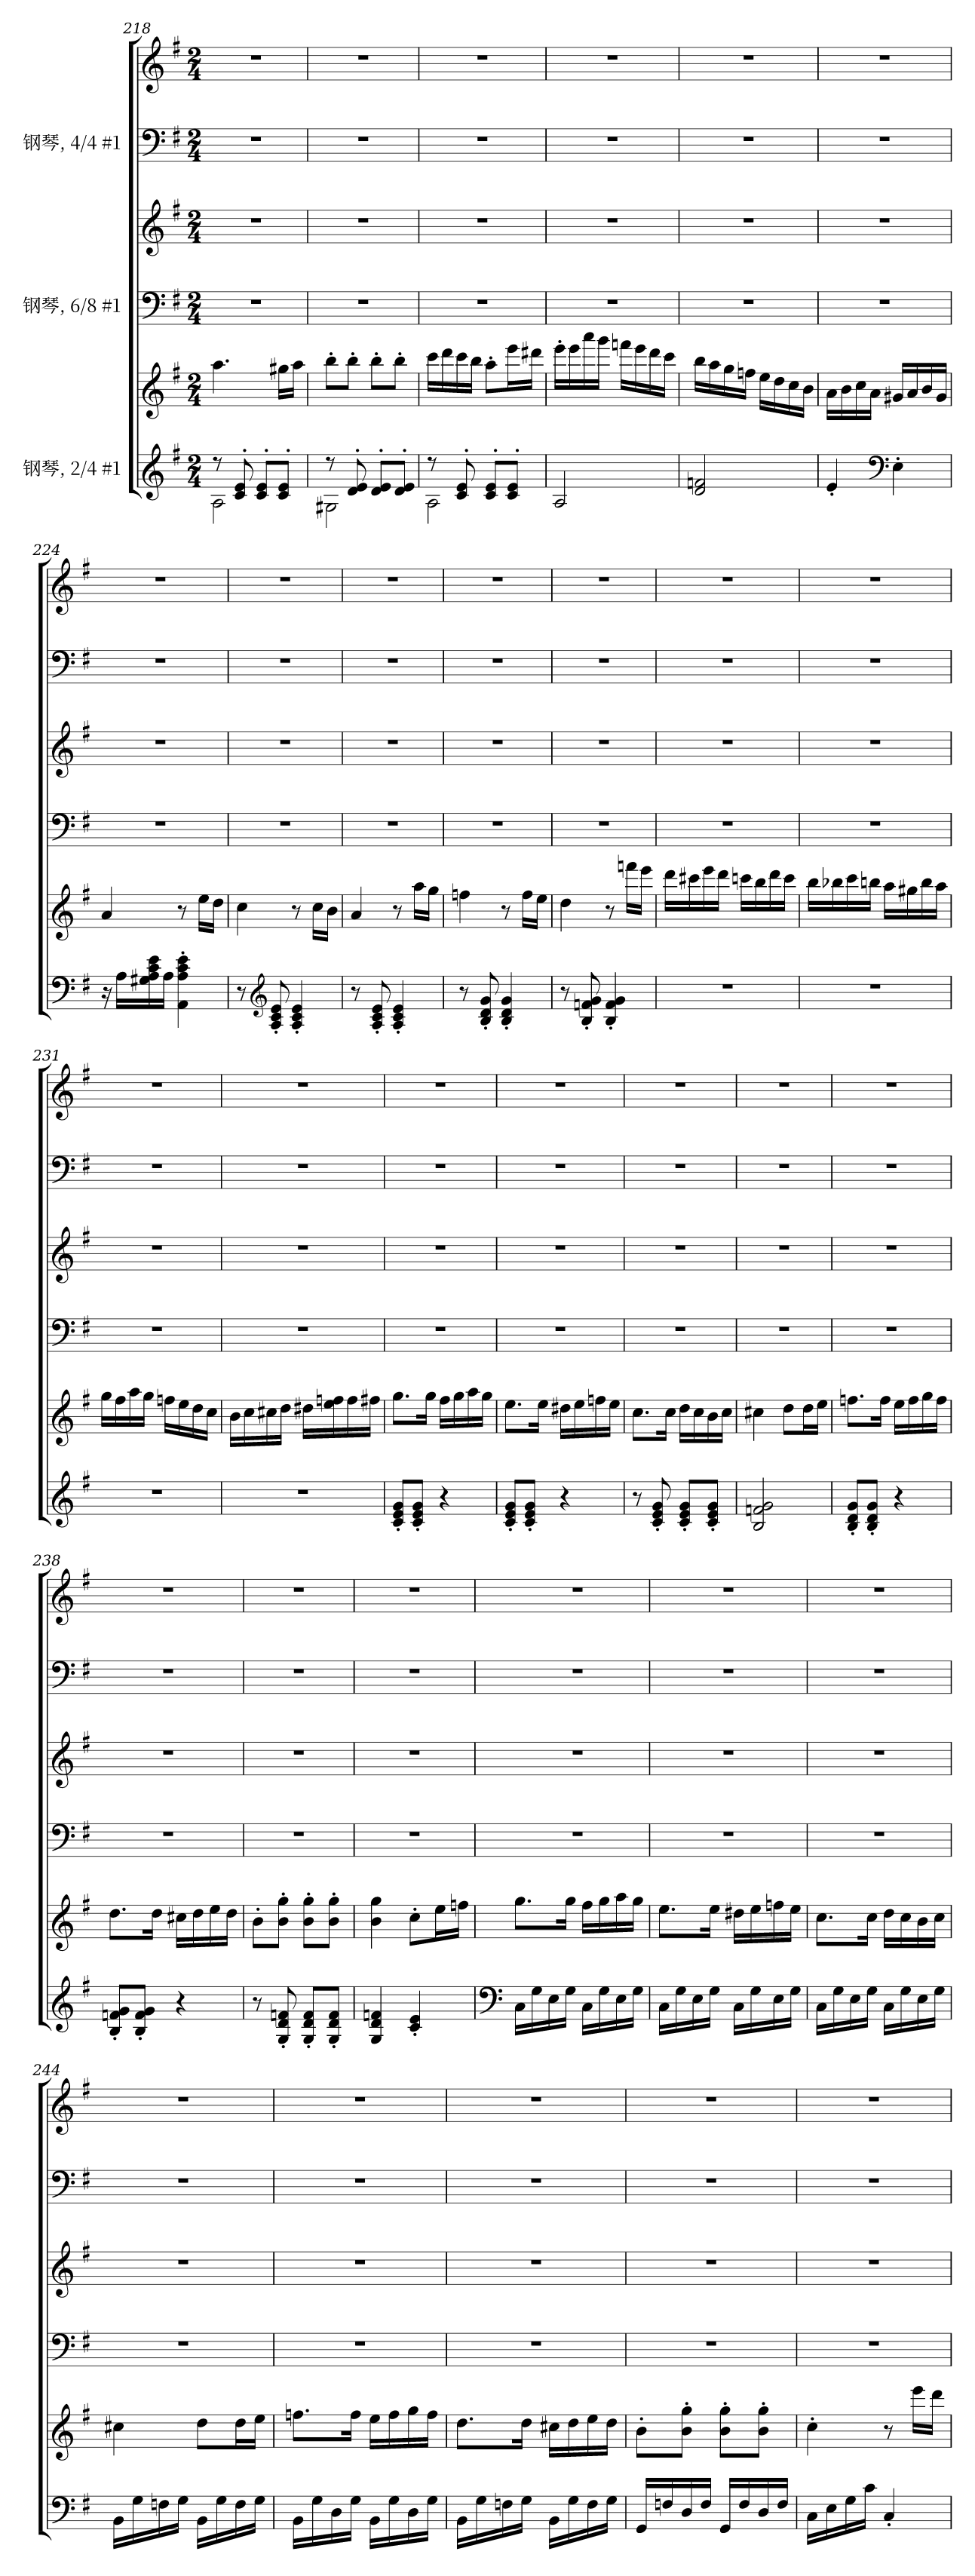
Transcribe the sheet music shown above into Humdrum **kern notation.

**kern	**kern	**kern	**kern	**kern	**kern
*part3	*part3	*part2	*part2	*part1	*part1
*staff6	*staff5	*staff4	*staff3	*staff2	*staff1
*I"钢琴, 2/4 #1	*	*I"钢琴, 6/8 #1	*	*I"钢琴, 4/4 #1	*
!!LO:PB:g=z
*clefG2	*clefG2	*clefF4	*clefG2	*clefF4	*clefG2
*k[f#]	*k[f#]	*k[f#]	*k[f#]	*k[f#]	*k[f#]
*M2/4	*M2/4	*M2/4	*M2/4	*M2/4	*M2/4
=218	=218	=218	=218	=218	=218
*^	*	*	*	*	*
8r	2A\	4.aa\	2r	2r	2r	2r
8c/' 8e/'	.	.	.	.	.	.
8c/' 8e/'L	.	.	.	.	.	.
8c/' 8e/'J	.	16gg#X\LL	.	.	.	.
.	.	16aa\JJ	.	.	.	.
=219	=219	=219	=219	=219	=219	=219
8r	2G#X\	8bb'\L	2r	2r	2r	2r
8d/' 8e/'	.	8bb'\J	.	.	.	.
8d/' 8e/'L	.	8bb'\L	.	.	.	.
8d/' 8e/'J	.	8bb'\J	.	.	.	.
=220	=220	=220	=220	=220	=220	=220
8r	2A\	16ccc\LL	2r	2r	2r	2r
.	.	16ddd\	.	.	.	.
8c/' 8e/'	.	16ccc\	.	.	.	.
.	.	16bb\JJ	.	.	.	.
8c/' 8e/'L	.	8aa'\L	.	.	.	.
8c/' 8e/'J	.	16eee\L	.	.	.	.
.	.	16ddd#X\JJ	.	.	.	.
*v	*v	*	*	*	*	*
=221	=221	=221	=221	=221	=221
2A/	16eee'\LL	2r	2r	2r	2r
.	16eee\	.	.	.	.
.	16aaa\	.	.	.	.
.	16ggg\JJ	.	.	.	.
.	16fffn\LL	.	.	.	.
.	16eee\	.	.	.	.
.	16ddd\	.	.	.	.
.	16ccc\JJ	.	.	.	.
!!LO:LB:g=z
=222	=222	=222	=222	=222	=222
2d/ 2fn/	16bb\LL	2r	2r	2r	2r
.	16aa\	.	.	.	.
.	16gg\	.	.	.	.
.	16ffn\JJ	.	.	.	.
.	16ee\LL	.	.	.	.
.	16dd\	.	.	.	.
.	16cc\	.	.	.	.
.	16b\JJ	.	.	.	.
=223	=223	=223	=223	=223	=223
4e'/	16a\LL	2r	2r	2r	2r
.	16b\	.	.	.	.
.	16cc\	.	.	.	.
.	16a\JJ	.	.	.	.
*clefF4	*	*	*	*	*
4E'\	16g#X/LL	.	.	.	.
.	16a/	.	.	.	.
.	16b/	.	.	.	.
.	16g#/JJ	.	.	.	.
=224	=224	=224	=224	=224	=224
16r	4a/	2r	2r	2r	2r
16A\LL	.	.	.	.	.
16G#X\ 16A\ 16c\ 16e\	.	.	.	.	.
16A\JJ	.	.	.	.	.
4AA\' 4A\' 4c\' 4e\'	8r	.	.	.	.
.	16ee\LL	.	.	.	.
.	16dd\JJ	.	.	.	.
=225	=225	=225	=225	=225	=225
8r	4cc\	2r	2r	2r	2r
*clefG2	*	*	*	*	*
8A/' 8c/' 8e/'	.	.	.	.	.
4A/' 4c/' 4e/'	8r	.	.	.	.
.	16cc\LL	.	.	.	.
.	16b\JJ	.	.	.	.
=226	=226	=226	=226	=226	=226
8r	4a/	2r	2r	2r	2r
8A/' 8c/' 8e/'	.	.	.	.	.
4A/' 4c/' 4e/'	8r	.	.	.	.
.	16aa\LL	.	.	.	.
.	16gg\JJ	.	.	.	.
!!LO:PB:g=z
=227	=227	=227	=227	=227	=227
8r	4ffn\	2r	2r	2r	2r
8B/' 8d/' 8g/'	.	.	.	.	.
4B/' 4d/' 4g/'	8r	.	.	.	.
.	16ff\LL	.	.	.	.
.	16ee\JJ	.	.	.	.
=228	=228	=228	=228	=228	=228
8r	4dd\	2r	2r	2r	2r
8B/' 8fn/' 8g/'	.	.	.	.	.
4B/' 4f/' 4g/'	8r	.	.	.	.
.	16fffn\LL	.	.	.	.
.	16eee\JJ	.	.	.	.
=229	=229	=229	=229	=229	=229
2r	16ddd\LL	2r	2r	2r	2r
.	16ccc#X\	.	.	.	.
.	16eee\	.	.	.	.
.	16ddd\JJ	.	.	.	.
.	16cccn\LL	.	.	.	.
.	16bb\	.	.	.	.
.	16ddd\	.	.	.	.
.	16ccc\JJ	.	.	.	.
=230	=230	=230	=230	=230	=230
2r	16bb\LL	2r	2r	2r	2r
.	16bb-X\	.	.	.	.
.	16ccc\	.	.	.	.
.	16bbn\JJ	.	.	.	.
.	16aa\LL	.	.	.	.
.	16gg#X\	.	.	.	.
.	16bb\	.	.	.	.
.	16aa\JJ	.	.	.	.
!!LO:LB:g=z
=231	=231	=231	=231	=231	=231
2r	16gg\LL	2r	2r	2r	2r
.	16ff#\	.	.	.	.
.	16aa\	.	.	.	.
.	16gg\JJ	.	.	.	.
.	16ffn\LL	.	.	.	.
.	16ee\	.	.	.	.
.	16dd\	.	.	.	.
.	16cc\JJ	.	.	.	.
=232	=232	=232	=232	=232	=232
2r	16b\LL	2r	2r	2r	2r
.	16cc\	.	.	.	.
.	16cc#X\	.	.	.	.
.	16dd\JJ	.	.	.	.
.	16dd#X\LL	.	.	.	.
.	16ee\ 16ffn\	.	.	.	.
.	16ff\	.	.	.	.
.	16ff#X\JJ	.	.	.	.
=233	=233	=233	=233	=233	=233
8c/' 8e/' 8g/'L	8.gg\L	2r	2r	2r	2r
8c/' 8e/' 8g/'J	.	.	.	.	.
.	16gg\Jk	.	.	.	.
4r	16ff#\LL	.	.	.	.
.	16gg\	.	.	.	.
.	16aa\	.	.	.	.
.	16gg\JJ	.	.	.	.
=234	=234	=234	=234	=234	=234
8c/' 8e/' 8g/'L	8.ee\L	2r	2r	2r	2r
8c/' 8e/' 8g/'J	.	.	.	.	.
.	16ee\Jk	.	.	.	.
4r	16dd#X\LL	.	.	.	.
.	16ee\	.	.	.	.
.	16ffn\	.	.	.	.
.	16ee\JJ	.	.	.	.
!!LO:PB:g=z
=235	=235	=235	=235	=235	=235
8r	8.cc\L	2r	2r	2r	2r
8c/' 8e/' 8g/'	.	.	.	.	.
.	16cc\Jk	.	.	.	.
8c/' 8e/' 8g/'L	16dd\LL	.	.	.	.
.	16cc\	.	.	.	.
8c/' 8e/' 8g/'J	16b\	.	.	.	.
.	16cc\JJ	.	.	.	.
=236	=236	=236	=236	=236	=236
2B/ 2fn/ 2g/	4cc#X\	2r	2r	2r	2r
.	8dd\L	.	.	.	.
.	16dd\L	.	.	.	.
.	16ee\JJ	.	.	.	.
=237	=237	=237	=237	=237	=237
8B/' 8d/' 8g/'L	8.ffn\L	2r	2r	2r	2r
8B/' 8d/' 8g/'J	.	.	.	.	.
.	16ff\Jk	.	.	.	.
4r	16ee\LL	.	.	.	.
.	16ff\	.	.	.	.
.	16gg\	.	.	.	.
.	16ff\JJ	.	.	.	.
=238	=238	=238	=238	=238	=238
8B/' 8fn/' 8g/'L	8.dd\L	2r	2r	2r	2r
8B/' 8f/' 8g/'J	.	.	.	.	.
.	16dd\Jk	.	.	.	.
4r	16cc#X\LL	.	.	.	.
.	16dd\	.	.	.	.
.	16ee\	.	.	.	.
.	16dd\JJ	.	.	.	.
=239	=239	=239	=239	=239	=239
8r	8b'\L	2r	2r	2r	2r
8G/' 8d/' 8fn/'	8b\' 8gg\'J	.	.	.	.
8G/' 8d/' 8f/'L	8b\' 8gg\'L	.	.	.	.
8G/' 8d/' 8f/'J	8b\' 8gg\'J	.	.	.	.
=240	=240	=240	=240	=240	=240
4G/ 4d/ 4fn/	4b\ 4gg\	2r	2r	2r	2r
4c/' 4e/'	8cc'\L	.	.	.	.
.	16ee\L	.	.	.	.
.	16ffn\JJ	.	.	.	.
!!LO:LB:g=z
=241	=241	=241	=241	=241	=241
*clefF4	*	*	*	*	*
16C\LL	8.gg\L	2r	2r	2r	2r
16G\	.	.	.	.	.
16E\	.	.	.	.	.
16G\JJ	16gg\Jk	.	.	.	.
16C\LL	16ff#\LL	.	.	.	.
16G\	16gg\	.	.	.	.
16E\	16aa\	.	.	.	.
16G\JJ	16gg\JJ	.	.	.	.
=242	=242	=242	=242	=242	=242
16C\LL	8.ee\L	2r	2r	2r	2r
16G\	.	.	.	.	.
16E\	.	.	.	.	.
16G\JJ	16ee\Jk	.	.	.	.
16C\LL	16dd#X\LL	.	.	.	.
16G\	16ee\	.	.	.	.
16E\	16ffn\	.	.	.	.
16G\JJ	16ee\JJ	.	.	.	.
=243	=243	=243	=243	=243	=243
16C\LL	8.cc\L	2r	2r	2r	2r
16G\	.	.	.	.	.
16E\	.	.	.	.	.
16G\JJ	16cc\Jk	.	.	.	.
16C\LL	16dd\LL	.	.	.	.
16G\	16cc\	.	.	.	.
16E\	16b\	.	.	.	.
16G\JJ	16cc\JJ	.	.	.	.
=244	=244	=244	=244	=244	=244
16BB\LL	4cc#X\	2r	2r	2r	2r
16G\	.	.	.	.	.
16Fn\	.	.	.	.	.
16G\JJ	.	.	.	.	.
16BB\LL	8dd\L	.	.	.	.
16G\	.	.	.	.	.
16F\	16dd\L	.	.	.	.
16G\JJ	16ee\JJ	.	.	.	.
!!LO:PB:g=z
=245	=245	=245	=245	=245	=245
16BB\LL	8.ffn\L	2r	2r	2r	2r
16G\	.	.	.	.	.
16D\	.	.	.	.	.
16G\JJ	16ff\Jk	.	.	.	.
16BB\LL	16ee\LL	.	.	.	.
16G\	16ff\	.	.	.	.
16D\	16gg\	.	.	.	.
16G\JJ	16ff\JJ	.	.	.	.
=246	=246	=246	=246	=246	=246
16BB\LL	8.dd\L	2r	2r	2r	2r
16G\	.	.	.	.	.
16Fn\	.	.	.	.	.
16G\JJ	16dd\Jk	.	.	.	.
16BB\LL	16cc#X\LL	.	.	.	.
16G\	16dd\	.	.	.	.
16F\	16ee\	.	.	.	.
16G\JJ	16dd\JJ	.	.	.	.
=247	=247	=247	=247	=247	=247
16GG/LL	8b'\L	2r	2r	2r	2r
16Fn/	.	.	.	.	.
16D/	8b\' 8gg\'J	.	.	.	.
16F/JJ	.	.	.	.	.
16GG/LL	8b\' 8gg\'L	.	.	.	.
16F/	.	.	.	.	.
16D/	8b\' 8gg\'J	.	.	.	.
16F/JJ	.	.	.	.	.
=248	=248	=248	=248	=248	=248
16C\LL	4cc'\	2r	2r	2r	2r
16E\	.	.	.	.	.
16G\	.	.	.	.	.
16c\JJ	.	.	.	.	.
4C'/	8r	.	.	.	.
.	16eee\LL	.	.	.	.
.	16ddd\JJ	.	.	.	.
=	=	=	=	=	=
*-	*-	*-	*-	*-	*-
